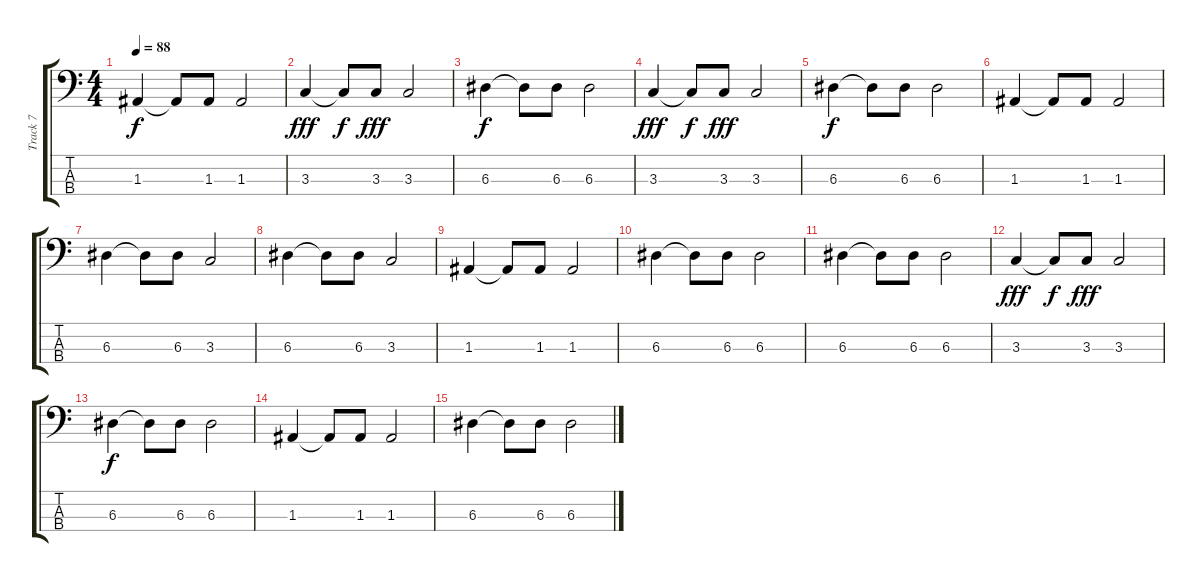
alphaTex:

\track ("Track 7" "Track 7") {instrument electricbassfinger}
\staff {score tabs}
\tuning (G2 D2 A1 E1) {hide}
\ts (4 4)
\tempo 88
\clef f4
\ks c
1.3.4{dy f} 1.3{t}.8 1.3.8 1.3.2 |
3.3.4{dy fff} 3.3{t}.8{dy f} 3.3.8{dy fff} 3.3.2 |
6.3.4{dy f} 6.3{t}.8 6.3.8 6.3.2 |
3.3.4{dy fff} 3.3{t}.8{dy f} 3.3.8{dy fff} 3.3.2 |
6.3.4{dy f} 6.3{t}.8 6.3.8 6.3.2 |
1.3.4 1.3{t}.8 1.3.8 1.3.2 |
6.3.4 6.3{t}.8 6.3.8 3.3.2 |
6.3.4 6.3{t}.8 6.3.8 3.3.2 |
1.3.4 1.3{t}.8 1.3.8 1.3.2 |
6.3.4 6.3{t}.8 6.3.8 6.3.2 |
6.3.4 6.3{t}.8 6.3.8 6.3.2 |
3.3.4{dy fff} 3.3{t}.8{dy f} 3.3.8{dy fff} 3.3.2 |
6.3.4{dy f} 6.3{t}.8 6.3.8 6.3.2 |
1.3.4 1.3{t}.8 1.3.8 1.3.2 |
6.3.4 6.3{t}.8 6.3.8 6.3.2
